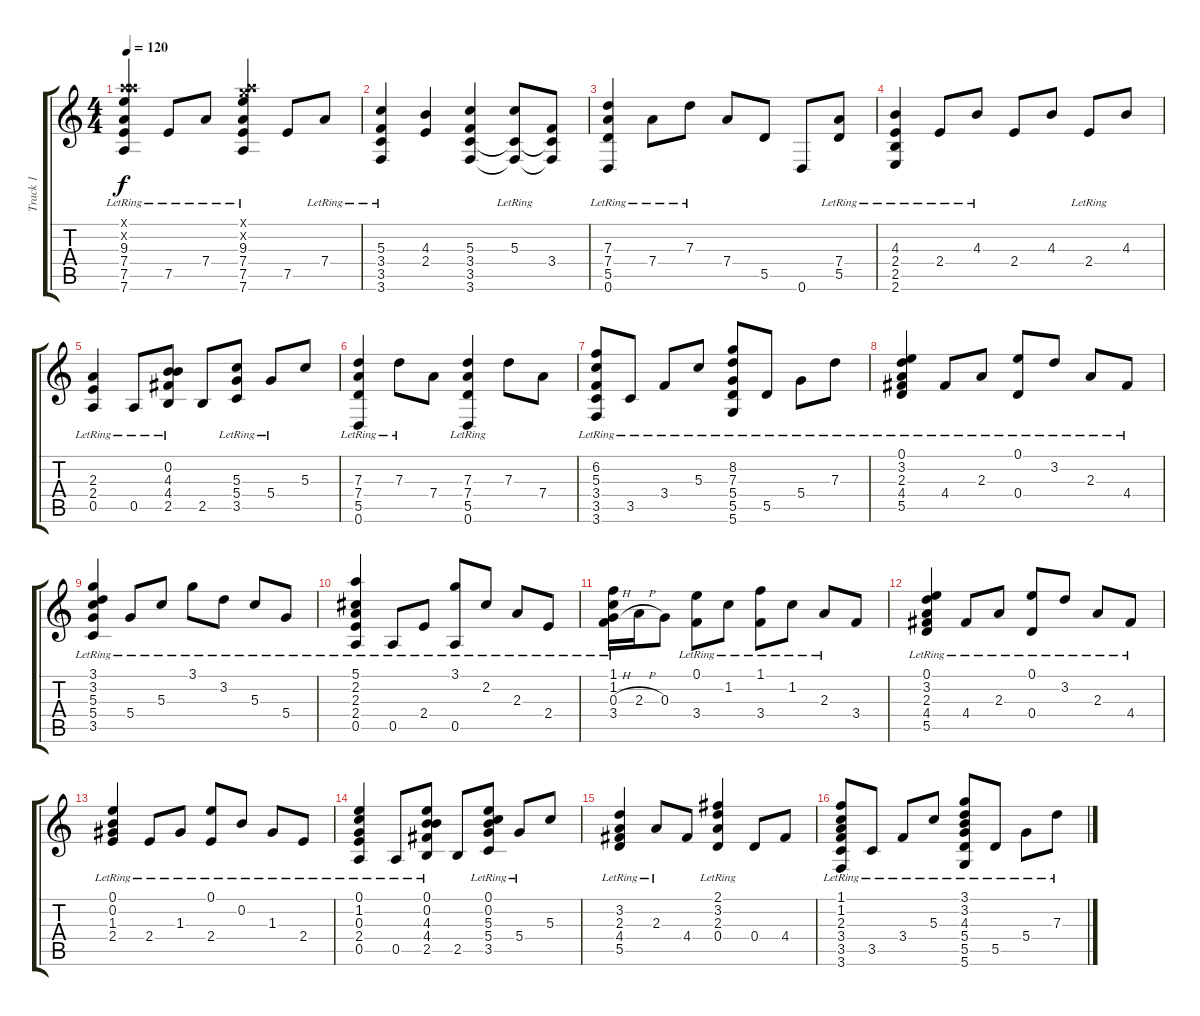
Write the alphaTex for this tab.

\track ("Track 1" "Track 1") {instrument electricguitarjazz}
\staff {score tabs}
\tuning (E4 B3 G3 D3 A2 D2) {hide}
\ts (4 4)
\tempo 120
\clef g2
\ks c
(5.1{x} 10.2{x} 9.3{lr} 7.4{lr} 7.5{lr} 7.6{lr}).4{dy f} 7.5{lr}.8 7.4{lr}.8 (3.1{x} 10.2{x} 9.3{lr} 7.4{lr} 7.5{lr} 7.6{lr}).4 7.5.8 7.4{lr}.8 |
(5.3 3.4{lr} 3.5 3.6).4 (4.3 2.4).4 (5.3 3.4 3.5 3.6).4 (5.3{lr} 3.5{t} 3.6{t}).8 (3.4 3.5{t} 3.6{t}).8 |
(7.3{lr} 7.4{lr} 5.5{lr} 0.6{lr}).4{instrument overdrivenguitar} 7.4{lr}.8 7.3{lr}.8 7.4.8 5.5.8 0.6.8 (7.4{lr} 5.5).8 |
(4.3{lr} 2.4{lr} 2.5{lr} 2.6{lr}).4 2.4{lr}.8 4.3{lr}.8 2.4.8 4.3.8 2.4{lr}.8 4.3.8 |
(2.3{lr} 2.4{lr} 0.5{lr}).4 0.5{lr}.8 (0.2{lr} 4.3{lr} 4.4 2.5{lr}).8 2.5.8 (5.3{lr} 5.4{lr} 3.5{lr}).8 5.4{lr}.8 5.3.8 |
(7.3 7.4 5.5{lr} 0.6).4 7.3{lr}.8 7.4.8 (7.3{lr} 7.4{lr} 5.5 0.6).4 7.3.8 7.4.8 |
(6.2{lr} 5.3{lr} 3.4{lr} 3.5{lr} 3.6).8 3.5{lr}.8 3.4{lr}.8 5.3{lr}.8 (8.2{lr} 7.3{lr} 5.4{lr} 5.5 5.6).8 5.5{lr}.8 5.4{lr}.8 7.3{lr}.8 |
(0.1{lr} 3.2{lr} 2.3{lr} 4.4{lr} 5.5{lr}).4{instrument electricguitarjazz} 4.4{lr}.8 2.3{lr}.8 (0.1{lr} 0.4{lr}).8 3.2{lr}.8 2.3{lr}.8 4.4{lr}.8 |
(3.1{lr} 3.2{lr} 5.3{lr} 5.4{lr} 3.5{lr}).4 5.4{lr}.8 5.3{lr}.8 3.1{lr}.8 3.2{lr}.8 5.3{lr}.8 5.4{lr}.8 |
(5.1{lr} 2.2{lr} 2.3{lr} 2.4{lr} 0.5{lr}).4 0.5{lr}.8 2.4{lr}.8 (3.1{lr} 0.5{lr}).8 2.2{lr}.8 2.3{lr}.8 2.4{lr}.8 |
(1.1{lr} 1.2{lr} 0.3{h} 3.4{lr}).16 2.3{h}.16 0.3.8 (0.1{lr} 3.4).8 1.2{lr}.8 (1.1{lr} 3.4).8 1.2{lr}.8 2.3{lr}.8 3.4.8 |
(0.1{lr} 3.2{lr} 2.3{lr} 4.4{lr} 5.5{lr}).4 4.4{lr}.8 2.3{lr}.8 (0.1{lr} 0.4{lr}).8 3.2{lr}.8 2.3{lr}.8 4.4{lr}.8 |
(0.1{lr} 0.2{lr} 1.3{lr} 2.4{lr}).4 2.4{lr}.8 1.3{lr}.8 (0.1{lr} 2.4).8 0.2{lr}.8 1.3{lr}.8 2.4{lr}.8 |
(0.1{lr} 1.2{lr} 0.3{lr} 2.4{lr} 0.5{lr}).4 0.5{lr}.8 (0.1{lr} 0.2{lr} 4.3{lr} 4.4 2.5{lr}).8 2.5.8 (0.1{lr} 0.2{lr} 5.3{lr} 5.4{lr} 3.5{lr}).8 5.4{lr}.8 5.3.8 |
(3.2 2.3 4.4 5.5{lr}).4 2.3{lr}.8 4.4.8 (2.1{lr} 3.2{lr} 2.3{lr} 0.4{lr}).4 0.4.8 4.4.8 |
(1.1 1.2{lr} 2.3{lr} 3.4{lr} 3.5{lr} 3.6).8 3.5{lr}.8 3.4{lr}.8 5.3{lr}.8 (3.1 3.2{lr} 4.3{lr} 5.4{lr} 5.5 5.6).8 5.5{lr}.8 5.4{lr}.8 7.3{lr}.8
